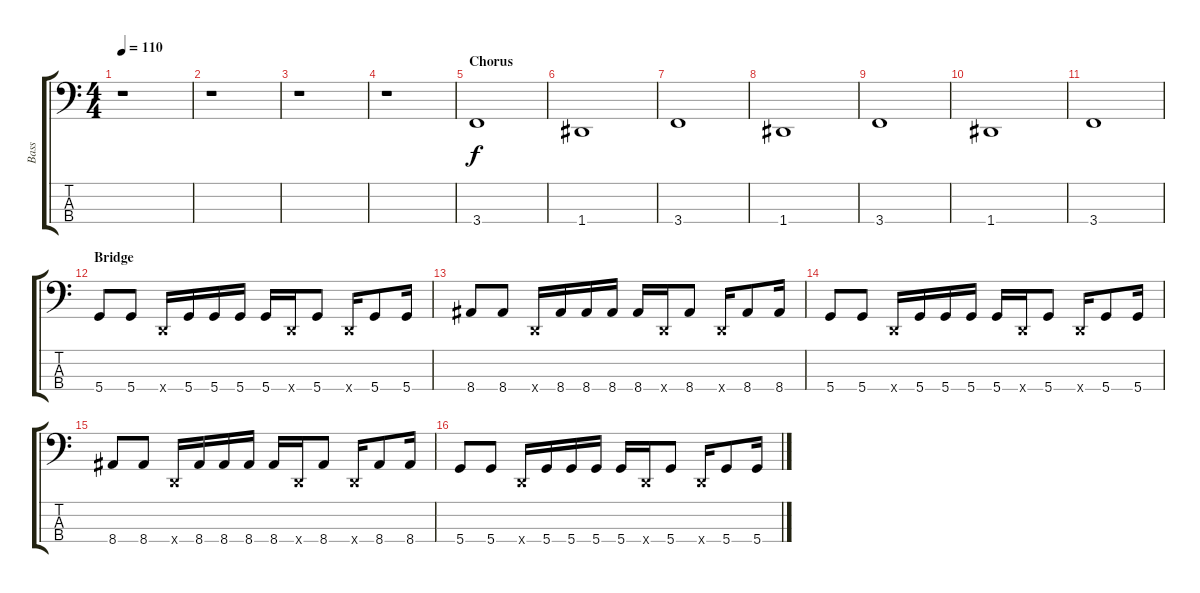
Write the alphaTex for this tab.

\track ("Bass" "Bass") {instrument electricbasspick}
\staff {score tabs}
\tuning (G2 D2 A1 D1) {hide}
\ts (4 4)
\tempo 110
\clef f4
\ks c
r.1{dy f} |
r.1 |
r.1 |
r.1 |
\section ("" "Chorus")
3.4.1 |
1.4.1 |
3.4.1 |
1.4.1 |
3.4.1 |
1.4.1 |
3.4.1 |
\section ("" "Bridge")
5.4.8 5.4.8 0.4{x}.16 5.4.16 5.4.16 5.4.16 5.4.16 0.4{x}.16 5.4.8 0.4{x}.16 5.4.8 5.4.16 |
8.4.8 8.4.8 0.4{x}.16 8.4.16 8.4.16 8.4.16 8.4.16 0.4{x}.16 8.4.8 0.4{x}.16 8.4.8 8.4.16 |
5.4.8 5.4.8 0.4{x}.16 5.4.16 5.4.16 5.4.16 5.4.16 0.4{x}.16 5.4.8 0.4{x}.16 5.4.8 5.4.16 |
8.4.8 8.4.8 0.4{x}.16 8.4.16 8.4.16 8.4.16 8.4.16 0.4{x}.16 8.4.8 0.4{x}.16 8.4.8 8.4.16 |
5.4.8 5.4.8 0.4{x}.16 5.4.16 5.4.16 5.4.16 5.4.16 0.4{x}.16 5.4.8 0.4{x}.16 5.4.8 5.4.16
